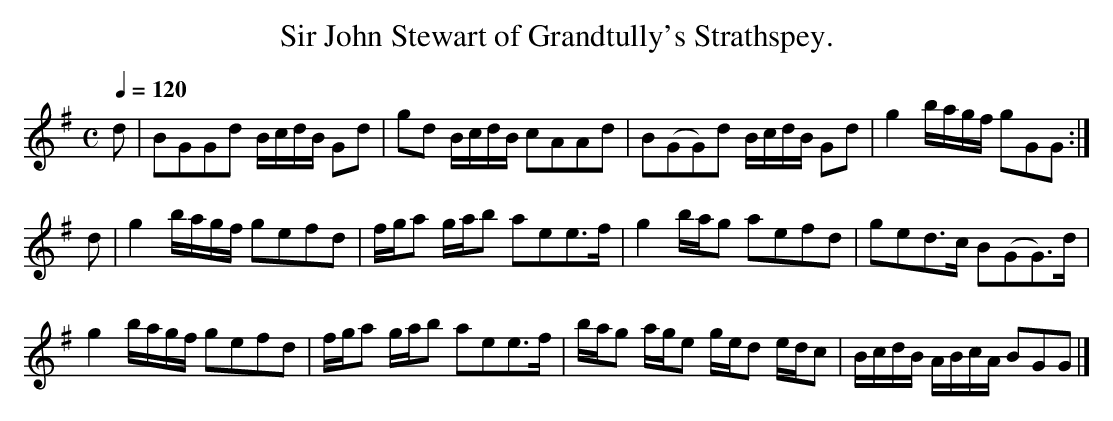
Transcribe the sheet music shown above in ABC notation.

X:1
T:Sir John Stewart of Grandtully's Strathspey.
M:C
L:1/8
Q:1/4=120
K:G
d|BGGd       B/c/d/B/ Gd   |gd       B/c/d/B/ cAAd   |\
  B(GG)d      B/c/d/B/ Gd   |g2       b/a/g/f/ gGG   :|
d|g2    b/a/g/f/ gefd          |f/g/a    g/a/b    aee>f  |\
  g2    b/a/g    aefd          |ged>c             B(GG>)d|
  g2    b/a/g/f/ gefd          |f/g/a    g/a/b    aee>f  |\
  b/a/g a/g/e    g/e/d    e/d/c|B/c/d/B/ A/B/c/A/ BGG   |]
